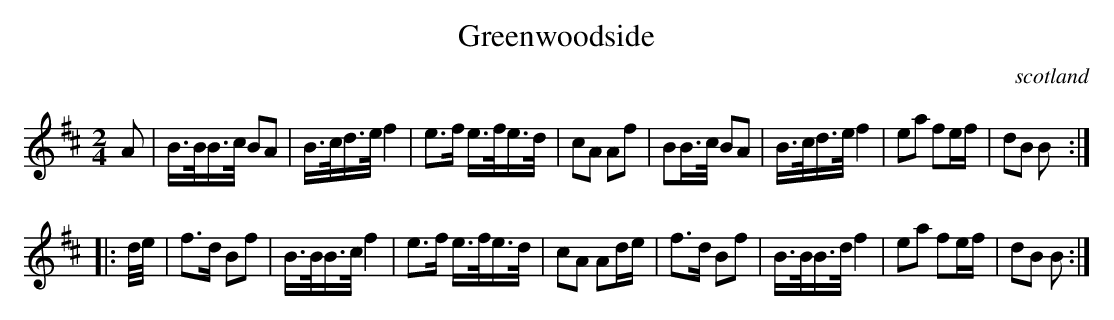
X:1
T:Greenwoodside
O:scotland
M:2/4
K:Bm
A2 |\
B>BB>c B2A2| B>cd>e f4| e3f e>fe>d| c2A2 A2f2|\
B2B>c B2A2 | B>cd>e f4 | e2a2 f2ef | d2B2 B2 :|
|:d/e/ |\
f3d B2f2 | B>BB>c f4 | e3f e>fe>d | c2A2 A2de |\
f3d B2f2 | B>BB>d f4 | e2a2 f2ef | d2B2 B2:|
